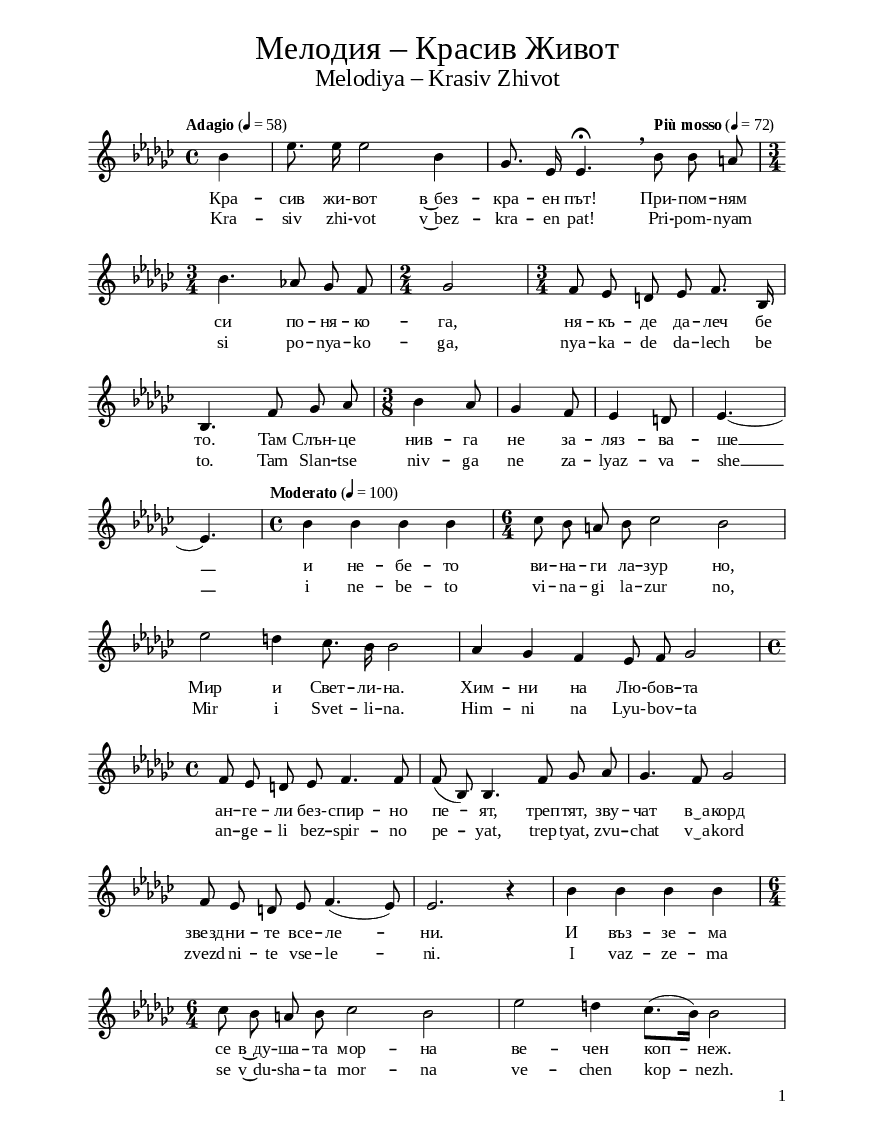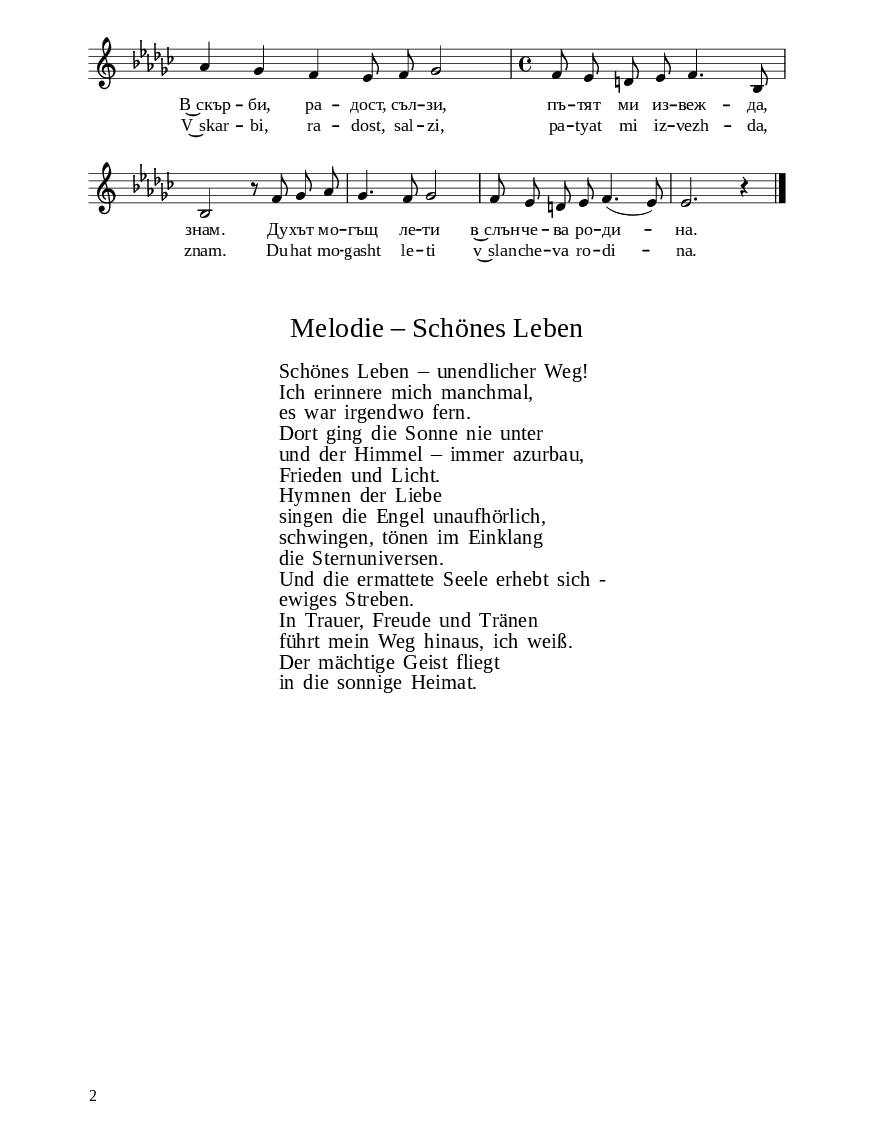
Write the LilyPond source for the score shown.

\version "2.24.0"

% include paper part and global functions
\include "include/globals.ily"

\bookpart {
  \label #'ref185
  \tocItem \markup "Мелодия – Красив Живот – Melodiya – Krasiv Zhivot "
  \include "include/bookpart-paper.ily"
  \score {
    \include "include/score-layout.ily"

    \new Voice \absolute {
      \clef treble
      \key ges \major
      \time 4/4
      \tempoFunc "Adagio" 4 "58"
      \autoBeamOff
      \partial 4
      bes'4 | % 1
      es''8.  es''16  es''2  bes'4 | % 2
      ges'8.  es'16  es'4. ^\fermata \tempoFunc "Più mosso" 4 "72" \breathe bes'8
      bes'8
      a'8 \break | % 3
      \time 3/4  | % 3
      bes'4.  aes'!8  ges'8  f'8 | % 4
      \time 2/4  | % 4
      ges'2 | % 5
      \time 3/4  | % 5
      f'8  es'8  d'8  es'8  f'8.
      bes16 \break | % 6
      bes4.  f'8  ges'8  as'8 | % 7
      \time 3/8  | % 7
      bes'4  as'8 | % 8
      ges'4  f'8 | % 9
      es'4  d'8 |
      es'4. ~  \break | % 11
      es'4.  | % 12
      \time 4/4  | % 12
      \tempoFunc "Moderato" 4 "100"
      bes'4  bes'4  bes'4  bes'4 | % 13
      \time 6/4  | % 13
      ces''8  bes'8  a'8  bes'8
      ces''2  bes'2 | \break % 14 
      es''2 d''4  ces''8.  bes'16
      bes'2 | % 15
      as'4  ges'4  f'4  es'8  f'8
      ges'2 \break | % 16
      \time 4/4  | % 16
      f'8  es'8  d'8  es'8  f'4.
      f'8 | % 17
      f'8 (  bes8 )  bes4.  f'8  ges'8
      as'8 | % 18
      ges'4.  f'8  ges'2 | \break % 19
      f'8  es'8  d'8  es'8  f'4. (
      es'8 ) |
      es'2. r4 | % 21
      bes'4  bes'4  bes'4  bes'4 \break | % 22
      \time 6/4  | % 22
      ces''8  bes'8  a'8  bes'8
      ces''2  bes'2 | % 23
      es''2  d''4  ces''8. (  [bes'16]
      )  bes'2 \break | % 24
      as'4  ges'4  f'4  es'8  f'8
      ges'2 | % 25
      \time 4/4  | % 25
      f'8  es'8  d'8  es'8  f'4.
      bes8 \break | % 26
      bes2 r8  f'8  ges'8  as'8 | % 27
      ges'4.  f'8  ges'2 | % 28
      f'8  es'8  d'8  es'8  f'4. (
      es'8 ) | % 29
      es'2. r4 \bar "|."

    }

    \addlyrics {
      Кра -- сив "жи-" -- вот в~без -- кра --
      ен път! "При-" -- пом -- ням си по --
      ня -- ко -- га, ня -- къ -- де да --
      леч бе то. Там "Слън-" -- це нив --
      га не за -- ляз -- ва -- ше __  и
      не -- бе -- то ви -- на -- ги ла --
      зур но, Мир и Свет -- "ли-" -- на.
      Хим -- ни на Лю -- бов -- та ан --
      ге -- ли "без-" -- спир -- но пе --
      ят, треп -- тят, зву -- чат в‿а --
      корд звезд -- ни -- те все -- ле
      -- ни. И въз -- зе -- ма се
      в~ду -- ша -- та мор -- на ве --
      чен коп -- неж. В~скър -- би,
      ра -- дост, съл -- зи, пъ -- тят ми
      из -- веж -- да, знам.  Ду -- хът мо --
      гъщ ле -- ти в~слън -- че -- ва ро
      -- ди  -- на.}
      \addlyrics {
        Kra -- siv zhi -- vot v~bez -- kra --
        en pat! Pri -- "pom-" -- nyam si po --
        nya -- ko -- ga, nya -- ka -- de da --
        lech be to. Tam Slan -- tse niv --
        ga ne za -- lyaz -- va -- she __ i
        ne -- be -- to vi -- na -- gi la --
        zur no, Mir i Svet -- li -- na.
        Him -- ni na "Lyu-" -- bov -- ta an --
        ge -- li bez -- spir -- no pe --
        yat, trep -- tyat, zvu -- chat v‿a --
        kord zvezd -- ni -- te vse -- le
        -- ni. I vaz -- ze -- ma se
        v~du -- sha -- ta mor -- na ve --
        chen kop -- nezh. V~skar -- bi,
        ra -- dost, sal -- zi, pa -- tyat mi
        iz -- vezh -- da, znam. Du -- hat mo --
        gasht le -- ti v~slan -- che -- va ro
        -- di  -- na.}

        \header {
          title = \titleFunc "Мелодия – Красив Живот" "Melodiya – Krasiv Zhivot"
        }

        \midi{}

      } % score


      \markup \empty-one
      % include foreign translation(s) of the song
      \version "2.24.0"

\markup \fill-line { \fontsize #deTitleFontSize "Melodie – Schönes Leben" }
\markup \null
\markup \null
\markup \fontsize #deCoupletFontSize {
  \hspace #17
  \override #`(baseline-skip . ,deCoupletBaselineSkip)

  \column {

\line { " "Schönes Leben – unendlicher Weg!}

\line { " "Ich erinnere mich manchmal,}

\line { " "es war irgendwo fern.}

\line { " "Dort ging die Sonne nie unter }

\line { " "und der Himmel – immer azurbau,}

\line { " "Frieden und Licht.}

\line { " "Hymnen der Liebe}

\line { " "singen die Engel unaufhörlich,}

\line { " "schwingen, tönen im Einklang }

\line { " "die Sternuniversen. }


\line { " "Und die ermattete Seele erhebt sich - }

\line { " " ewiges Streben.}

\line { " "In Trauer, Freude und Tränen}

\line { " "führt mein Weg hinaus, ich weiß.}

\line { " "Der mächtige Geist fliegt}

\line { " "in die sonnige Heimat.}

  }
}


    } % bookpart

    % Più mosso
    %
